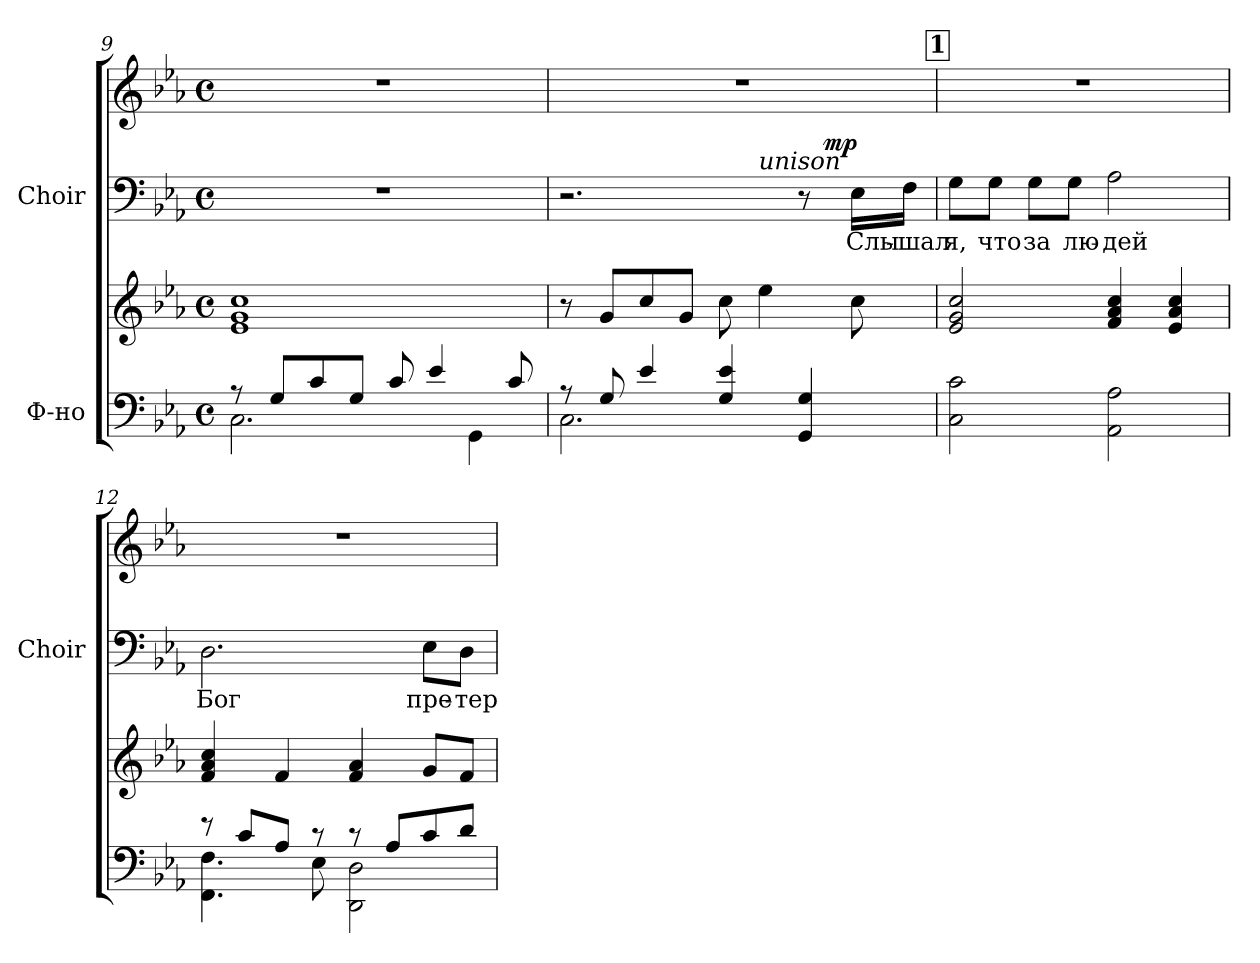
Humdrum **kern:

**kern	**kern	**kern	**text	**kern	**dynam
*part2	*part2	*part1	*part1	*part1	*part1
*staff4	*staff3	*staff2	*staff2	*staff1	*staff1/2
*I"Ф-но	*	*I"Choir	*	*	*
*	*	*I'Choir	*	*	*
*clefF4	*clefG2	*clefF4	*	*clefG2	*
*k[b-e-a-]	*k[b-e-a-]	*k[b-e-a-]	*	*k[b-e-a-]	*
*E-:	*E-:	*E-:	*	*E-:	*
*M4/4	*M4/4	*M4/4	*	*M4/4	*
*met(c)	*met(c)	*met(c)	*	*met(c)	*
=9	=9	=9	=9	=9	=9
*^	*	*	*	*	*
8r	2.Ci\	1e-i 1gi 1cci	1r	.	1r	.
8Gi/L	.	.	.	.	.	.
8ci/	.	.	.	.	.	.
8Gi/J	.	.	.	.	.	.
8ci/	.	.	.	.	.	.
4e-i/	.	.	.	.	.	.
.	4GGi\	.	.	.	.	.
8ci/	.	.	.	.	.	.
!!LO:LB:g=z
=10	=10	=10	=10	=10	=10	=10
*	*	*	*^	*	*	*
*	*	*	*	*^	*	*	*
8r	2.Ci\	8r	2.r	2ryy	2ryy	.	1r	.
8Gi/	.	8gi/L	.	.	.	.	.	.
4e-i/	.	8cci/	.	.	.	.	.	.
.	.	8gi/J	.	.	.	.	.	.
4Gi/ 4e-i	.	8cci\	.	4ryy	8ryy	.	.	.
!	!	!	!	!	!LO:TX:a:i:t=unison	!	!	!
.	.	4ee-i\	.	.	4.ryy	.	.	.
!	!	!	!	!	!	!LO:LY:a:color=#000000	!	!
4GGi/ 4Gi	4ryy	.	8r	16ryy	.	1.	.	.
.	.	.	.	8.ryy	.	.	.	mp
!	!	!	!	!	!	!LO:LY:a:color=#000000	!	!
.	.	8cci\	16E-i\LL	.	.	Слы-	.	.
!	!	!	!	!	!	!LO:LY:a:color=#000000	!	!
.	.	.	16Fi\JJ	.	.	-шал	.	.
*v	*v	*	*v	*v	*v	*	*	*
!!LO:REH:place=s1:B:color=#000000:enc=box:fs=17.5172:t=1
=11	=11	=11	=11	=11	=11
*	*	*^	*	*	*
*	*	*	*^	*	*	*
!	!	!	!	!	!LO:LY:a:color=#000000	!	!
*	*	*v	*v	*v	*	*	*
2Ci\ 2ci	2e-i/ 2gi 2cci	8Gi\L	я,	1r	.
!	!	!	!LO:LY:a:color=#000000	!	!
.	.	8Gi\J	что	.	.
!	!	!	!LO:LY:a:color=#000000	!	!
.	.	8Gi\L	за	.	.
!	!	!	!LO:LY:a:color=#000000	!	!
.	.	8Gi\J	лю-	.	.
!	!	!	!LO:LY:a:color=#000000	!	!
2AA-i\ 2A-i	4fi/ 4a-i 4cci	2A-i\	-дей	.	.
.	4e-i/ 4a-i 4cci	.	.	.	.
=12	=12	=12	=12	=12	=12
*^	*	*	*	*	*
!	!	!	!	!LO:LY:a:color=#000000	!	!
8r	4.FFi\ 4.Fi	4fi/ 4a-i 4cci	2.Di\	Бог	1r	.
8ci/L	.	.	.	.	.	.
8A-i/J	.	4fi/	.	.	.	.
8r	8E-i\	.	.	.	.	.
8r	2DDi\ 2Di	4fi/ 4a-i	.	.	.	.
8A-i/L	.	.	.	.	.	.
!	!	!	!	!LO:LY:a:color=#000000	!	!
8ci/	.	8gi/L	8E-i\L	пре-	.	.
!	!	!	!	!LO:LY:a:color=#000000	!	!
8di/J	.	8fi/J	8Di\J	-тер-	.	.
*v	*v	*	*	*	*	*
=	=	=	=	=	=
*-	*-	*-	*-	*-	*-
